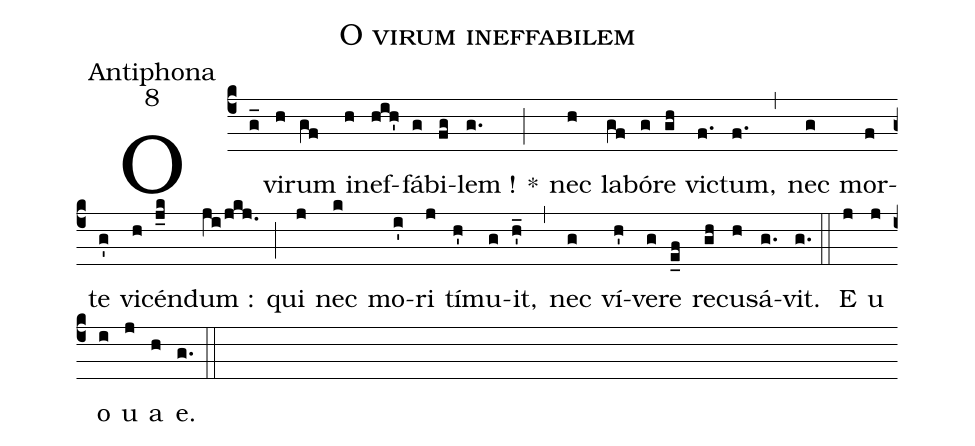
name:O virum ineffabilem;
office-part:Antiphona;
mode:8;
%%
(c4) O(g_) vi(h)rum(gf) in(h)ef(hih')fá(g)bi(fg)lem !(g.) *(;) nec(h) la(gf)bó(g)re(gh) vi(f.)ctum,(f.) (,) nec(g) mor(f)te(g') vi(h)cén(j_k)dum :(ji/jkj.) (;) qui(j) nec(k) mo(i')ri(j) tí(h')mu(g)it,(h'_) (,) nec(g) ví(h')ve(g)re(e_f) re(gh)cu(h)sá(g.)vit.(g.) (::) E(j) u(j) o(i) u(j) a(h) e.(g.) (::)
